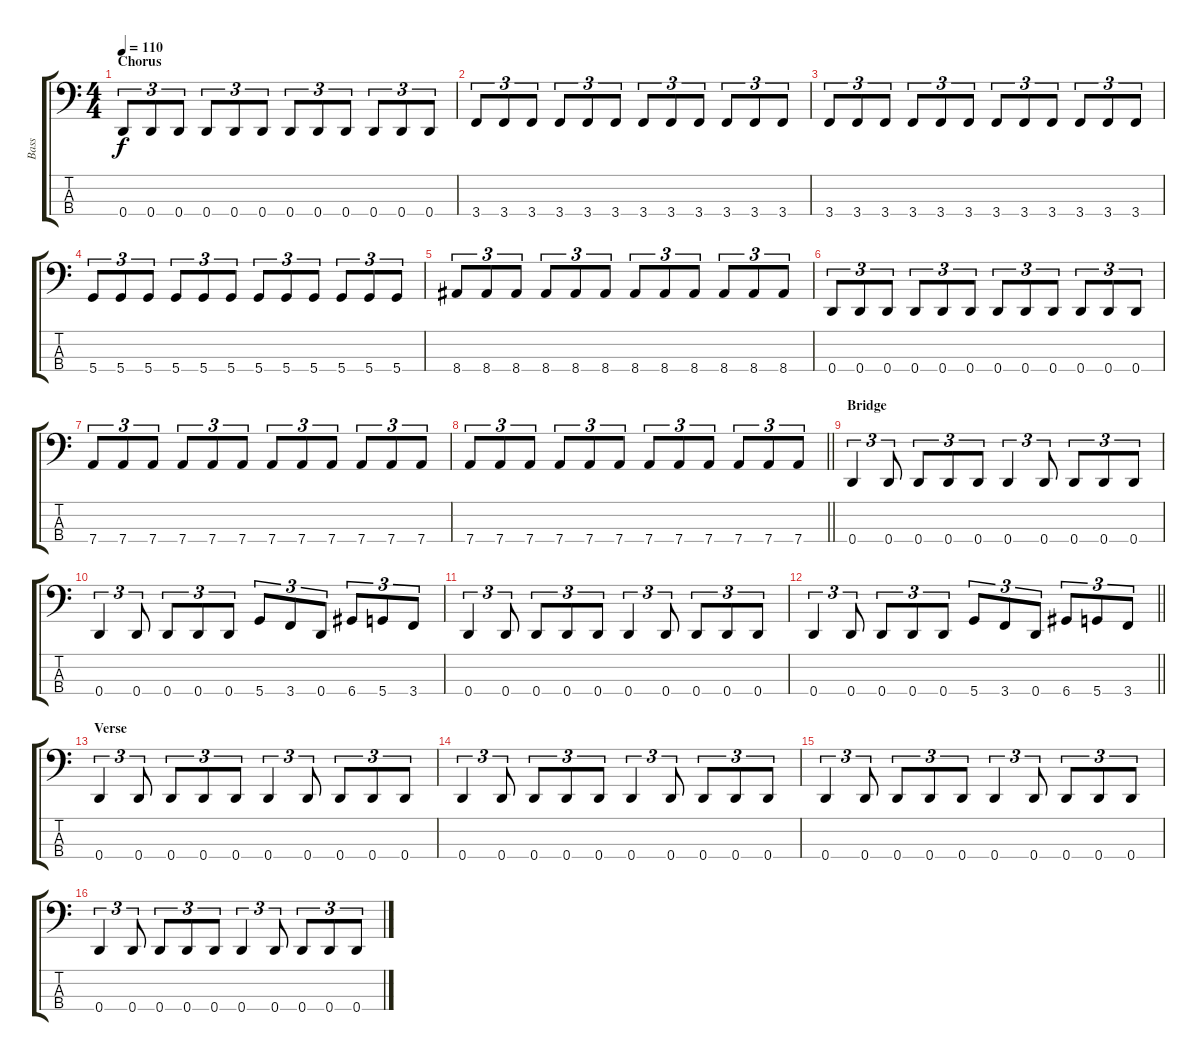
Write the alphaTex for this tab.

\track ("Bass" "Bass") {instrument electricbassfinger}
\staff {score tabs}
\tuning (G2 D2 A1 D1) {hide}
\ts (4 4)
\section ("" "Chorus")
\tempo 110
\clef f4
\ks c
0.4.8{tu (3 2) dy f} 0.4.8{tu (3 2)} 0.4.8{tu (3 2)} 0.4.8{tu (3 2)} 0.4.8{tu (3 2)} 0.4.8{tu (3 2)} 0.4.8{tu (3 2)} 0.4.8{tu (3 2)} 0.4.8{tu (3 2)} 0.4.8{tu (3 2)} 0.4.8{tu (3 2)} 0.4.8{tu (3 2)} |
3.4.8{tu (3 2)} 3.4.8{tu (3 2)} 3.4.8{tu (3 2)} 3.4.8{tu (3 2)} 3.4.8{tu (3 2)} 3.4.8{tu (3 2)} 3.4.8{tu (3 2)} 3.4.8{tu (3 2)} 3.4.8{tu (3 2)} 3.4.8{tu (3 2)} 3.4.8{tu (3 2)} 3.4.8{tu (3 2)} |
3.4.8{tu (3 2)} 3.4.8{tu (3 2)} 3.4.8{tu (3 2)} 3.4.8{tu (3 2)} 3.4.8{tu (3 2)} 3.4.8{tu (3 2)} 3.4.8{tu (3 2)} 3.4.8{tu (3 2)} 3.4.8{tu (3 2)} 3.4.8{tu (3 2)} 3.4.8{tu (3 2)} 3.4.8{tu (3 2)} |
5.4.8{tu (3 2)} 5.4.8{tu (3 2)} 5.4.8{tu (3 2)} 5.4.8{tu (3 2)} 5.4.8{tu (3 2)} 5.4.8{tu (3 2)} 5.4.8{tu (3 2)} 5.4.8{tu (3 2)} 5.4.8{tu (3 2)} 5.4.8{tu (3 2)} 5.4.8{tu (3 2)} 5.4.8{tu (3 2)} |
8.4.8{tu (3 2)} 8.4.8{tu (3 2)} 8.4.8{tu (3 2)} 8.4.8{tu (3 2)} 8.4.8{tu (3 2)} 8.4.8{tu (3 2)} 8.4.8{tu (3 2)} 8.4.8{tu (3 2)} 8.4.8{tu (3 2)} 8.4.8{tu (3 2)} 8.4.8{tu (3 2)} 8.4.8{tu (3 2)} |
0.4.8{tu (3 2)} 0.4.8{tu (3 2)} 0.4.8{tu (3 2)} 0.4.8{tu (3 2)} 0.4.8{tu (3 2)} 0.4.8{tu (3 2)} 0.4.8{tu (3 2)} 0.4.8{tu (3 2)} 0.4.8{tu (3 2)} 0.4.8{tu (3 2)} 0.4.8{tu (3 2)} 0.4.8{tu (3 2)} |
7.4.8{tu (3 2)} 7.4.8{tu (3 2)} 7.4.8{tu (3 2)} 7.4.8{tu (3 2)} 7.4.8{tu (3 2)} 7.4.8{tu (3 2)} 7.4.8{tu (3 2)} 7.4.8{tu (3 2)} 7.4.8{tu (3 2)} 7.4.8{tu (3 2)} 7.4.8{tu (3 2)} 7.4.8{tu (3 2)} |
\barLineRight lightlight
7.4.8{tu (3 2)} 7.4.8{tu (3 2)} 7.4.8{tu (3 2)} 7.4.8{tu (3 2)} 7.4.8{tu (3 2)} 7.4.8{tu (3 2)} 7.4.8{tu (3 2)} 7.4.8{tu (3 2)} 7.4.8{tu (3 2)} 7.4.8{tu (3 2)} 7.4.8{tu (3 2)} 7.4.8{tu (3 2)} |
\section ("" "Bridge")
0.4.4{tu (3 2)} 0.4.8{tu (3 2)} 0.4.8{tu (3 2)} 0.4.8{tu (3 2)} 0.4.8{tu (3 2)} 0.4.4{tu (3 2)} 0.4.8{tu (3 2)} 0.4.8{tu (3 2)} 0.4.8{tu (3 2)} 0.4.8{tu (3 2)} |
0.4.4{tu (3 2)} 0.4.8{tu (3 2)} 0.4.8{tu (3 2)} 0.4.8{tu (3 2)} 0.4.8{tu (3 2)} 5.4.8{tu (3 2)} 3.4.8{tu (3 2)} 0.4.8{tu (3 2)} 6.4.8{tu (3 2)} 5.4.8{tu (3 2)} 3.4.8{tu (3 2)} |
0.4.4{tu (3 2)} 0.4.8{tu (3 2)} 0.4.8{tu (3 2)} 0.4.8{tu (3 2)} 0.4.8{tu (3 2)} 0.4.4{tu (3 2)} 0.4.8{tu (3 2)} 0.4.8{tu (3 2)} 0.4.8{tu (3 2)} 0.4.8{tu (3 2)} |
\barLineRight lightlight
0.4.4{tu (3 2)} 0.4.8{tu (3 2)} 0.4.8{tu (3 2)} 0.4.8{tu (3 2)} 0.4.8{tu (3 2)} 5.4.8{tu (3 2)} 3.4.8{tu (3 2)} 0.4.8{tu (3 2)} 6.4.8{tu (3 2)} 5.4.8{tu (3 2)} 3.4.8{tu (3 2)} |
\section ("" "Verse")
0.4.4{tu (3 2)} 0.4.8{tu (3 2)} 0.4.8{tu (3 2)} 0.4.8{tu (3 2)} 0.4.8{tu (3 2)} 0.4.4{tu (3 2)} 0.4.8{tu (3 2)} 0.4.8{tu (3 2)} 0.4.8{tu (3 2)} 0.4.8{tu (3 2)} |
0.4.4{tu (3 2)} 0.4.8{tu (3 2)} 0.4.8{tu (3 2)} 0.4.8{tu (3 2)} 0.4.8{tu (3 2)} 0.4.4{tu (3 2)} 0.4.8{tu (3 2)} 0.4.8{tu (3 2)} 0.4.8{tu (3 2)} 0.4.8{tu (3 2)} |
0.4.4{tu (3 2)} 0.4.8{tu (3 2)} 0.4.8{tu (3 2)} 0.4.8{tu (3 2)} 0.4.8{tu (3 2)} 0.4.4{tu (3 2)} 0.4.8{tu (3 2)} 0.4.8{tu (3 2)} 0.4.8{tu (3 2)} 0.4.8{tu (3 2)} |
0.4.4{tu (3 2)} 0.4.8{tu (3 2)} 0.4.8{tu (3 2)} 0.4.8{tu (3 2)} 0.4.8{tu (3 2)} 0.4.4{tu (3 2)} 0.4.8{tu (3 2)} 0.4.8{tu (3 2)} 0.4.8{tu (3 2)} 0.4.8{tu (3 2)}
